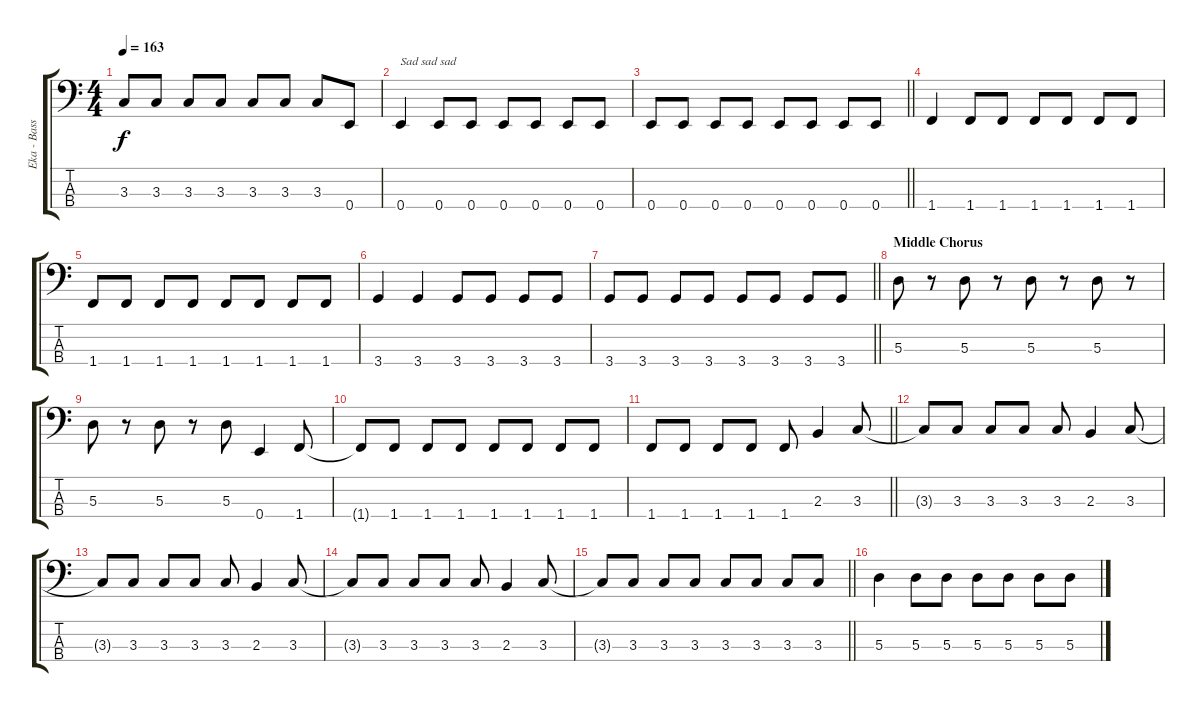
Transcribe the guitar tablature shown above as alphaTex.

\track ("Eka - Bass" "Eka - Bass") {instrument electricbasspick}
\staff {score tabs}
\tuning (G2 D2 A1 E1) {hide}
\ts (4 4)
\tempo 163
\clef f4
\ks c
3.3.8{dy f} 3.3.8 3.3.8 3.3.8 3.3.8 3.3.8 3.3.8 0.4.8 |
0.4.4{txt "Sad sad sad"} 0.4.8 0.4.8 0.4.8 0.4.8 0.4.8 0.4.8 |
\barLineRight lightlight
0.4.8 0.4.8 0.4.8 0.4.8 0.4.8 0.4.8 0.4.8 0.4.8 |
1.4.4 1.4.8 1.4.8 1.4.8 1.4.8 1.4.8 1.4.8 |
1.4.8 1.4.8 1.4.8 1.4.8 1.4.8 1.4.8 1.4.8 1.4.8 |
3.4.4 3.4.4 3.4.8 3.4.8 3.4.8 3.4.8 |
\barLineRight lightlight
3.4.8 3.4.8 3.4.8 3.4.8 3.4.8 3.4.8 3.4.8 3.4.8 |
\section ("" "Middle Chorus")
5.3.8 r.8 5.3.8 r.8 5.3.8 r.8 5.3.8 r.8 |
5.3.8 r.8 5.3.8 r.8 5.3.8 0.4.4 1.4.8 |
1.4{t}.8 1.4.8 1.4.8 1.4.8 1.4.8 1.4.8 1.4.8 1.4.8 |
\barLineRight lightlight
1.4.8 1.4.8 1.4.8 1.4.8 1.4.8 2.3.4 3.3.8 |
3.3{t}.8 3.3.8 3.3.8 3.3.8 3.3.8 2.3.4 3.3.8 |
3.3{t}.8 3.3.8 3.3.8 3.3.8 3.3.8 2.3.4 3.3.8 |
3.3{t}.8 3.3.8 3.3.8 3.3.8 3.3.8 2.3.4 3.3.8 |
\barLineRight lightlight
3.3{t}.8 3.3.8 3.3.8 3.3.8 3.3.8 3.3.8 3.3.8 3.3.8 |
5.3.4 5.3.8 5.3.8 5.3.8 5.3.8 5.3.8 5.3.8
